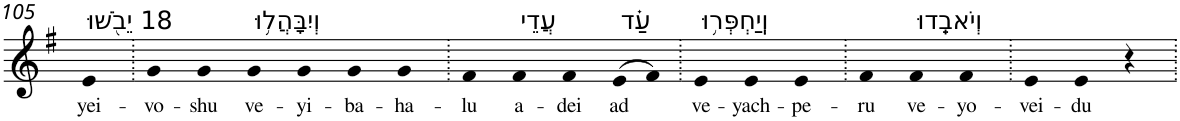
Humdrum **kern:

**kern	**text
*part1	*part1
*staff1	*staff1
*I"Piano	*
*I'Pno	*
!!LO:PB:g=z
*clefG2	*
*k[f#]	*
*G:	*
=105	=105
!LO:TX:a:t=18 יֵבֹ֖שׁוּ	!
!	!LO:LY:b
4e	yei-
=106.	=106.
!	!LO:LY:b
4g	-vo-
!	!LO:LY:b
4g	-shu
!LO:TX:a:t=וְיִבָּהֲל֥וּ	!
!	!LO:LY:b
4g	ve-
!	!LO:LY:b
4g	-yi-
!	!LO:LY:b
4g	-ba-
!	!LO:LY:b
4g	-ha-
=107.	=107.
!	!LO:LY:b
4f#	-lu
!LO:TX:a:t=עֲדֵי	!
!	!LO:LY:b
4f#	a-
!	!LO:LY:b
4f#	-dei
!LO:TX:a:t=עַ֗ד	!
!	!LO:LY:b
(>8e	ad
8f#)	.
=108.	=108.
!LO:TX:a:t=וְֽיַחְפְּר֥וּ	!
!	!LO:LY:b
4e	ve-
!	!LO:LY:b
4e	-yach-
!	!LO:LY:b
4e	-pe-
=109.	=109.
!	!LO:LY:b
4f#	-ru
!LO:TX:a:t=וְיֹאבֵֽדוּ	!
!	!LO:LY:b
4f#	ve-
!	!LO:LY:b
4f#	-yo-
=110.	=110.
!	!LO:LY:b
4e	-vei-
!	!LO:LY:b
4e	-du
4r	.
=.	=.
*-	*-
